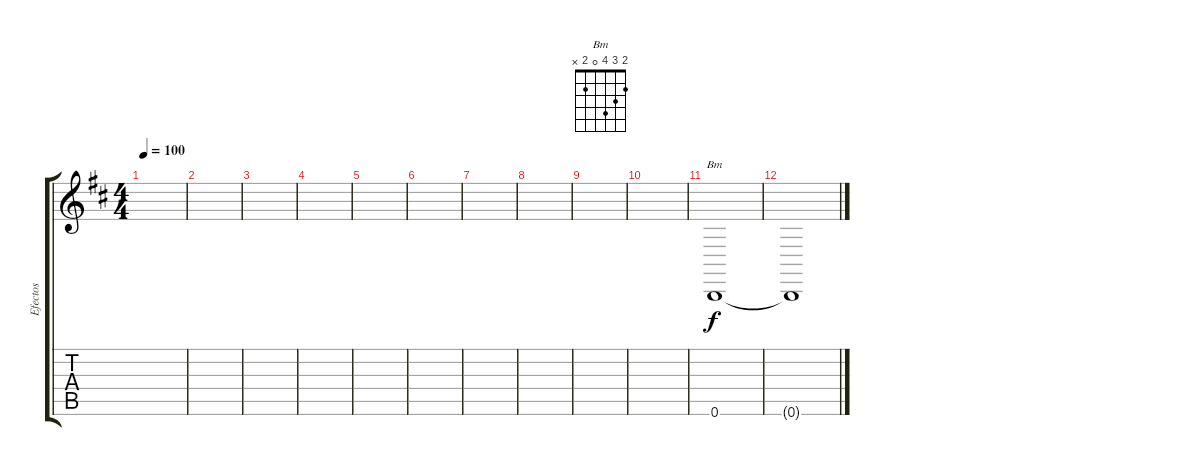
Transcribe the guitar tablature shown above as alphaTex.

\track ("Efectos" "Efectos") {instrument acousticgrandpiano}
\staff {score tabs}
\tuning (E4 B3 G3 D3 A2 B1) {hide}
\chord ("Bm" 2 3 4 0 2 x)
\ts (4 4)
\tempo 100
\clef g2
\ks d
|
|
|
|
|
|
|
|
|
|
0.6.1{ch "Bm"} |
0.6{t}.1
